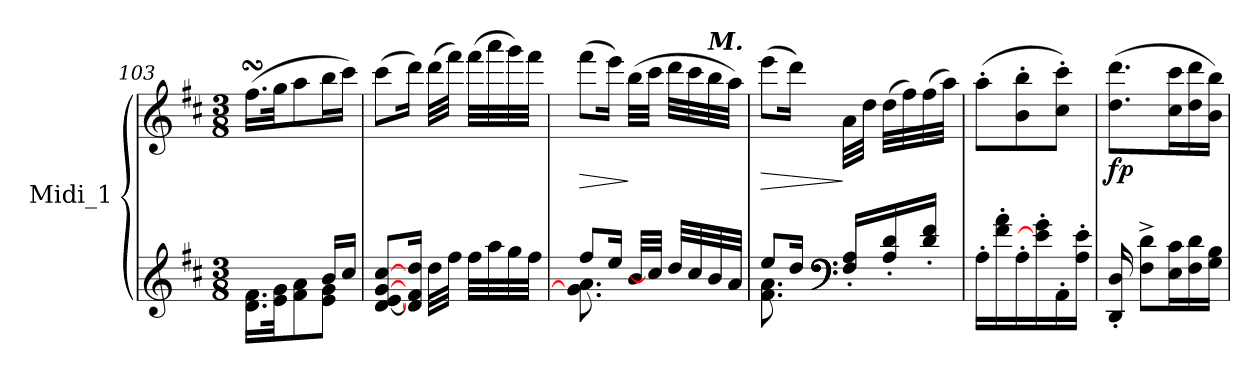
**kern	**kern	**dynam
*part1	*part1	*part1
*staff2	*staff1	*staff1/2
*I"Midi_1	*	*
*clefG2	*clefG2	*
*k[f#c#]	*k[f#c#]	*
*D:	*D:	*
*M3/8	*M3/8	*
=103	=103	=103
*^	*	*
4ryy	16.d\ 16.f#\LL	(>16.ff#sSsS\LL	.
.	32e\ 32g\JK	32gg\JK	.
.	8f#\ 8a\	8aa\	.
16b/LL	8e\ 8g\J	16bb\L	.
16cc#/JJ	.	16ccc#\JJ)	.
*v	*v	*	*
=104	=104	=104
[8d/ [8e/ [8g/ [8cc#/L	(>8ccc#\L	.
16d/] 16f#/ 16dd/Jk	16ddd\Jk)	.
32dd\LLL	(>32ddd\LLL	.
32ff#\JJJ	32fff#\JJJ)	.
32ff#\LLL	(>32fff#\LLL	.
32aa\	32aaa\	.
32gg\	32ggg\)	.
32ff#\JJJ	32fff#\JJJ	.
=105	=105	=105
*^	*	*
!	!	!	!LO:HP:b
8ff#/L	8.g\] 8.a\	(>8fff#\L	>
16ee/Jk	.	16eee\Jk)	.
32b/LLL	8ryy	(>32bb\LLL	]
32cc#/JJJ]	.	32ccc#\JJJ	.
32dd/LLL	.	32ddd\LLL	.
32cc#/	.	32ccc#\	.
!	!	!LO:TX:a:Bi:t=M.	!
32b/	16ryy	32bb\	.
32a/JJJ	.	32aa\JJJ)	.
=106	=106	=106	=106
!	!	!	!LO:HP:b
8ee/L	8.f#\ 8.a\	(>8eee\L	>
16dd/Jk	.	16ddd\Jk)	.
*clefF4	*	*	*
16F#/' 16A/'LL	8ryy	32a\LLL	]
.	.	32dd\JJJ	.
16A/' 16d/'	.	(>32dd\LLL	.
.	.	32ff#\)	.
16d/' 16f#/'JJ	16ryy	(>32ff#\	.
.	.	32aa\JJJ)	.
*v	*v	*	*
!!LO:LB:g=z
=107	=107	=107
16A'\LL	(>8aa'\L	.
16f#\' 16a\'	.	.
16A'\	8b\' 8bb\'	.
16e\]' 16g\'	.	.
16AA'\	8cc#\' 8ccc#\'J)	.
16A\' 16e\'JJ	.	.
=108	=108	=108
!	!	!LO:DY:b
16DD/' 16D/'	(>8.dd\ 8.ddd\L	fp
8F#\^ 8d\^L	.	.
16E\ 16c#\L	16cc#\ 16ccc#\L	.
16F#\ 16d\	16dd\ 16ddd\	.
16G\ 16B\JJ	16b\ 16bb\JJ)	.
=	=	=
*-	*-	*-
